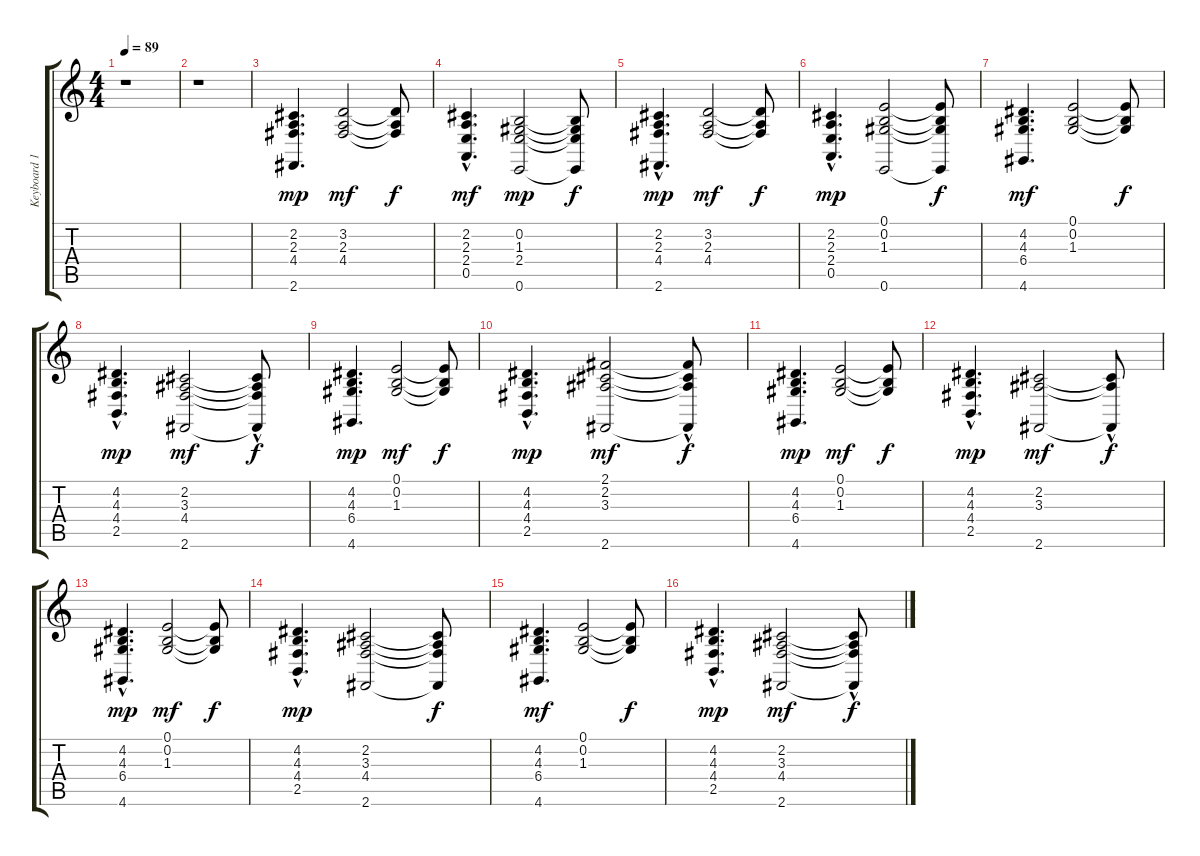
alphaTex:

\track ("Keyboard 1" "Keyboard 1") {instrument pad3polysynth}
\staff {score tabs}
\tuning (E4 B3 G3 D3 A2 E2) {hide}
\ts (4 4)
\tempo 89
\clef g2
\ks c
r.1{dy f} |
r.1 |
(2.2 2.3 4.4 2.6).4{d dy mp} (3.2 2.3 4.4).2{dy mf} (3.2{t} 2.3{t} 4.4{t}).8{dy f} |
(2.2{hac} 2.3 2.4 0.5{hac}).4{d dy mf} (0.2 1.3 2.4 0.6).2{dy mp} (0.2{t} 1.3{t} 2.4{t} 0.6{t}).8{dy f} |
(2.2 2.3{hac} 4.4 2.6).4{d dy mp} (3.2 2.3 4.4).2{dy mf} (3.2{t} 2.3{t} 4.4{t}).8{dy f} |
(2.2 2.3 2.4{hac} 0.5{hac}).4{d dy mp} (0.1 0.2 1.3 0.6).2 (0.1{t} 0.2{t} 1.3{t} 0.6{t}).8{dy f} |
(4.2 4.3 6.4 4.6).4{d dy mf} (0.1 0.2 1.3).2 (0.1{t} 0.2{t} 1.3{t}).8{dy f} |
(4.2 4.3 4.4 2.5{hac}).4{d dy mp} (2.2 3.3 4.4 2.6).2{dy mf} (2.2{hac t} 3.3{t} 4.4{t} 2.6{t}).8{dy f} |
(4.2 4.3 6.4 4.6).4{d dy mp} (0.1 0.2 1.3).2{dy mf} (0.1{t} 0.2{t} 1.3{t}).8{dy f} |
(4.2 4.3 4.4{hac} 2.5{hac}).4{d dy mp} (2.1 2.2 3.3 2.6).2{dy mf} (2.1{hac t} 2.2{t} 3.3{hac t} 2.6{t}).8{dy f} |
(4.2 4.3 6.4 4.6).4{d dy mp} (0.1 0.2 1.3).2{dy mf} (0.1{t} 0.2{t} 1.3{t}).8{dy f} |
(4.2 4.3 4.4{hac} 2.5{hac}).4{d dy mp} (2.2 3.3 2.6).2{dy mf} (2.2{t} 3.3{hac t} 2.6{t}).8{dy f} |
(4.2 4.3 6.4 4.6{hac}).4{d dy mp} (0.1 0.2 1.3).2{dy mf} (0.1{t} 0.2{t} 1.3{t}).8{dy f} |
(4.2 4.3 4.4 2.5{hac}).4{d dy mp} (2.2 3.3 4.4 2.6).2 (2.2{t} 3.3{t} 4.4{t} 2.6{t}).8{dy f} |
(4.2 4.3 6.4 4.6).4{d dy mf} (0.1 0.2 1.3).2 (0.1{t} 0.2{t} 1.3{t}).8{dy f} |
(4.2 4.3 4.4 2.5{hac}).4{d dy mp} (2.2 3.3 4.4 2.6).2{dy mf} (2.2{hac t} 3.3{t} 4.4{t} 2.6{t}).8{dy f}
